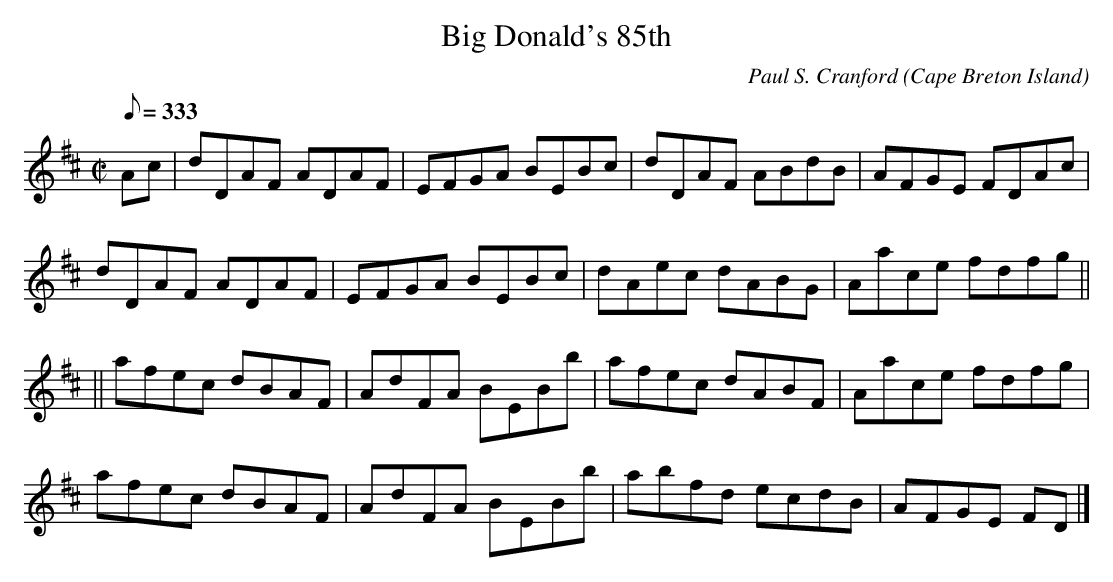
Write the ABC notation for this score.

X:1
T:Big Donald's 85th
C:Paul S. Cranford
O:Cape Breton Island
L:1/8
Q:333
M:C|
K:D
Ac|dDAF ADAF|EFGA BEBc|dDAF ABdB|AFGE FDAc|
dDAF ADAF|EFGA BEBc|dAec dABG|Aace fdfg||
||afec dBAF|AdFA BEBb|afec dABF|Aace fdfg|
afec dBAF|AdFA BEBb|abfd ecdB|AFGE FD|]
